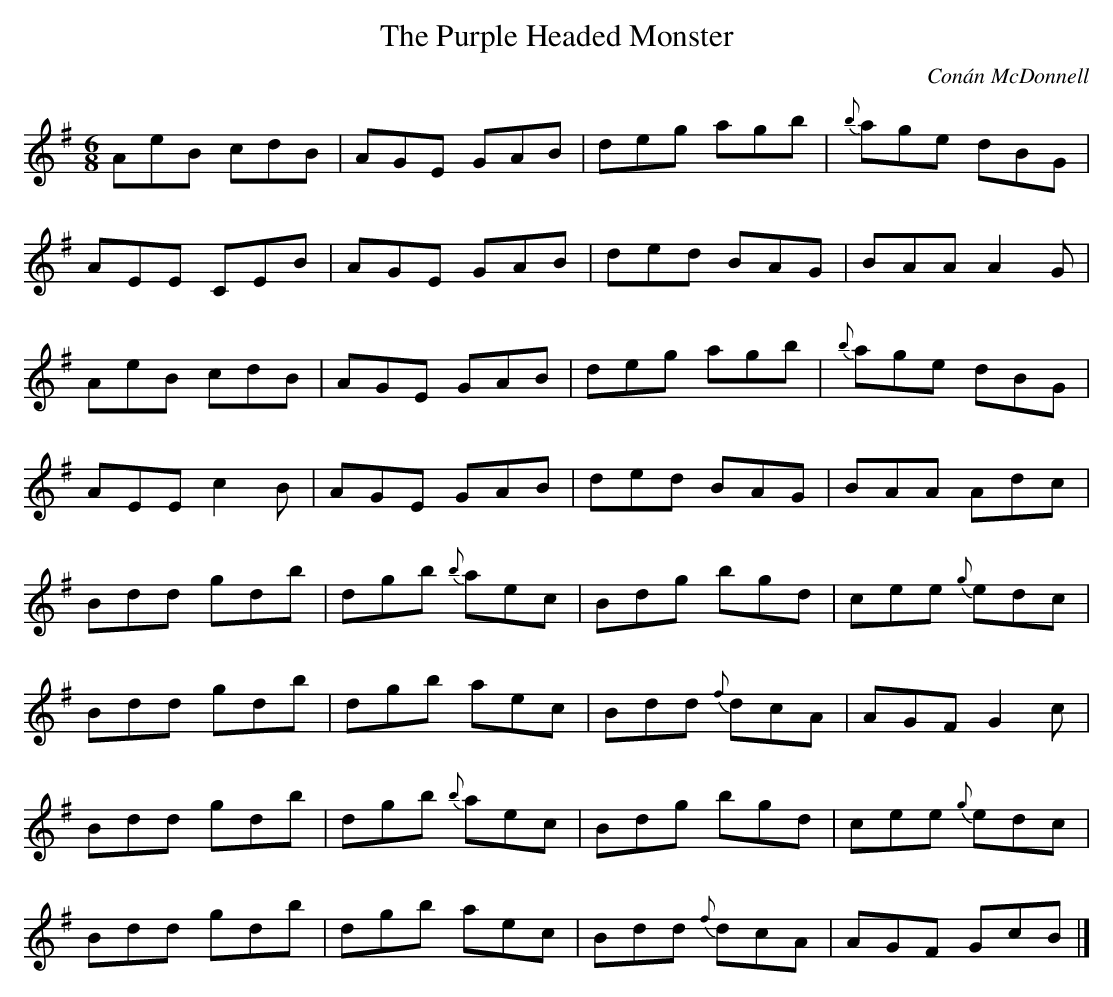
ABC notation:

X:1
T: Purple Headed Monster, The
M: 6/8
L: 1/8
C: Con\'an McDonnell
K: Ador
AeB cdB | AGE GAB | deg agb | {b}age dBG |
AEE CEB | AGE GAB | ded BAG | BAA A2G |
AeB cdB | AGE GAB | deg agb | {b}age dBG |
AEE c2B | AGE GAB | ded BAG | BAA Adc |
Bdd gdb | dgb {b}aec | Bdg bgd | cee {g}edc |
Bdd gdb | dgb aec | Bdd {f}dcA | AGF G2c |
Bdd gdb | dgb {b}aec | Bdg bgd | cee {g}edc |
Bdd gdb | dgb aec | Bdd {f}dcA | AGF GcB |]
